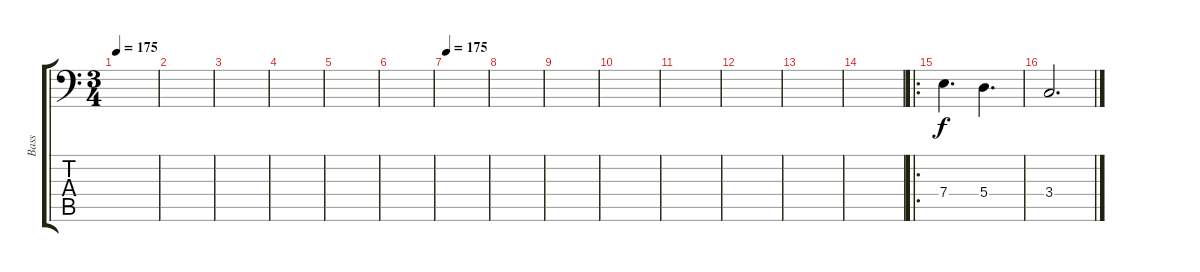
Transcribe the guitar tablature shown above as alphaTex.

\track ("Bass" "Bass") {instrument electricbasspick}
\staff {score tabs}
\tuning (C3 G2 D2 A1 E1 B0) {hide}
\ts (3 4)
\tempo 175
\clef f4
\ks c
|
|
|
|
|
|
\tempo 175
|
|
|
|
|
|
|
|
\ro
7.4.4{d} 5.4.4{d} |
3.4.2{d}
